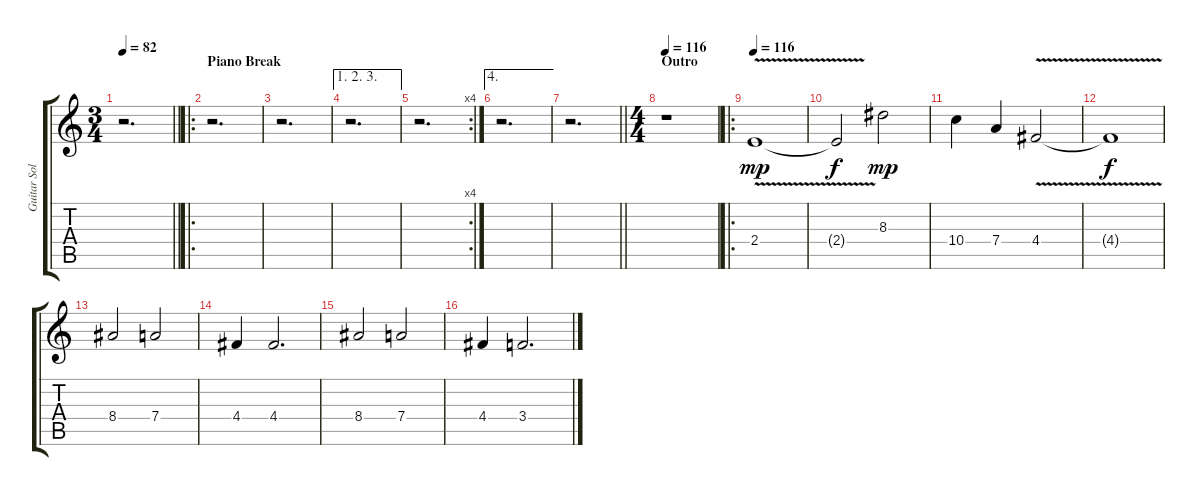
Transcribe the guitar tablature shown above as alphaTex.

\track ("Guitar Solo" "Guitar Sol") {instrument overdrivenguitar}
\staff {score tabs}
\tuning (E4 B3 G3 D3 A2 E2) {hide}
\ts (3 4)
\tempo 82
\clef g2
\barLineRight lightlight
\ks c
r.2{d dy fff} |
\ro
\section ("" "Piano Break")
r.2{d} |
r.2{d} |
\ae (1 2 3)
r.2{d} |
\rc 4
r.2{d} |
\ae 4
r.2{d} |
\barLineRight lightlight
r.2{d} |
\ts (4 4)
\section ("" "Outro")
\tempo 116
r.1 |
\ro
\tempo 116
2.4{v}.1{dy mp} |
2.4{t}.2{dy f} 8.3.2{dy mp} |
10.4.4 7.4.4 4.4{v}.2 |
4.4{t}.1{dy f} |
8.4.2 7.4.2 |
4.4.4 4.4.2{d} |
8.4.2 7.4.2 |
4.4.4 3.4.2{d}
